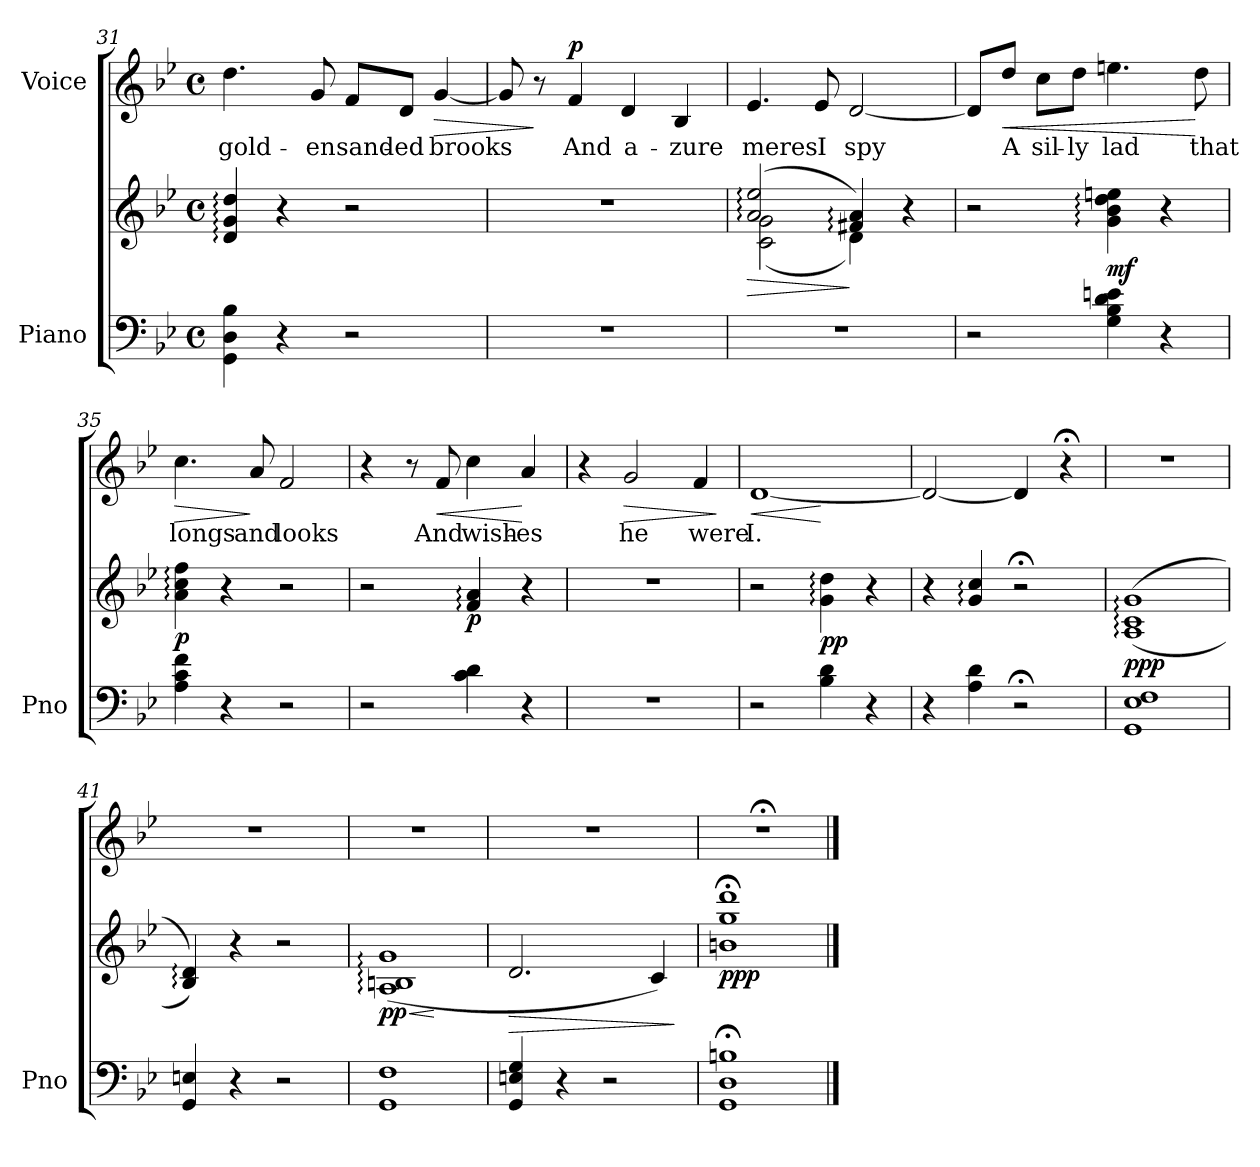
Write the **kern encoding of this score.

**kern	**kern	**dynam	**kern	**text	**dynam
*part2	*part2	*part2	*part1	*part1	*part1
*staff3	*staff2	*staff2/3	*staff1	*staff1	*staff1
*I"Piano	*	*	*I"Voice	*	*
*I'Pno	*	*	*	*	*
*clefF4	*clefG2	*	*clefG2	*	*
*k[b-e-]	*k[b-e-]	*	*k[b-e-]	*	*
*M4/4	*M4/4	*	*M4/4	*	*
*met(c)	*met(c)	*	*met(c)	*	*
=31	=31	=31	=31	=31	=31
!	!	!	!	!LO:LY:b	!
4GG\ 4D\ 4B-\	4d/: 4g/: 4dd/:	.	4.dd\	gold-	.
4r	4r	.	.	.	.
!	!	!	!	!LO:LY:b	!
.	.	.	8g/	-en	.
!	!	!	!	!LO:LY:b	!
2r	2r	.	8f/L	sand-	.
!	!	!	!	!LO:LY:b	!
.	.	.	8d/J	-ed	.
!	!	!	!	!LO:LY:b	!LO:HP:b
.	.	.	[4g/	brooks	>
=32	=32	=32	=32	=32	=32
1r	1r	.	8g/]	.	.
.	.	.	8r	.	]
!	!	!	!	!LO:LY:b	!LO:DY:a
.	.	.	4f/	And	p
!	!	!	!	!LO:LY:b	!
.	.	.	4d/	a-	.
!	!	!	!	!LO:LY:b	!
.	.	.	4B-/	-zure	.
=33	=33	=33	=33	=33	=33
!	!	!LO:HP:b	!	!LO:LY:b	!
*	*^	*	*	*	*
1r	(>2a/: 2ee-/:	(<2c\ 2g\	>	4.e-/	meres	.
!	!	!	!	!	!LO:LY:b	!
.	.	.	.	8e-/	I	.
!	!	!	!	!	!LO:LY:b	!
.	4f#X/: 4a/:)	4d\)	]	[2d/	spy	.
.	4r	4ryy	.	.	.	.
*	*v	*v	*	*	*	*
!!LO:LB:g=z
=34	=34	=34	=34	=34	=34
2r	2r	.	8d/L]	.	.
!	!	!	!	!LO:LY:b	!LO:HP:b
.	.	.	8dd/J	A	<
!	!	!	!	!LO:LY:b	!
.	.	.	8cc\L	sil-	.
!	!	!	!	!LO:LY:b	!
.	.	.	8dd\J	-ly	.
!	!	!LO:DY:b	!	!LO:LY:b	!
4G\ 4B-\ 4d\ 4en\	4g\: 4b-\: 4dd\: 4een\:	mf	4.een\	lad	.
4r	4r	.	.	.	.
!	!	!	!	!LO:LY:b	!
.	.	.	8dd\	that	[
=35	=35	=35	=35	=35	=35
!	!	!LO:DY:b	!	!LO:LY:b	!LO:HP:b
4A\ 4c\ 4f\	4a\: 4cc\: 4ff\:	p	4.cc\	longs	>
4r	4r	.	.	.	.
!	!	!	!	!LO:LY:b	!
.	.	.	8a/	and	]
!	!	!	!	!LO:LY:b	!
2r	2r	.	2f/	looks	.
=36	=36	=36	=36	=36	=36
2r	2r	.	4r	.	.
.	.	.	8r	.	.
!	!	!	!	!LO:LY:b	!LO:HP:b
.	.	.	8f/	And	<
!	!	!LO:DY:b	!	!LO:LY:b	!
4c\ 4d\	4f/: 4a/:	p	4cc\	wish-	.
!	!	!	!	!LO:LY:b	!
4r	4r	.	4a/	-es	[
=37	=37	=37	=37	=37	=37
1r	1r	.	4r	.	.
!	!	!	!	!LO:LY:b	!LO:HP:b
.	.	.	2g/	he	>
!	!	!	!	!LO:LY:b	!
.	.	.	4f/	were	.
.	.	.	.	.	]
!!LO:LB:g=z
=38	=38	=38	=38	=38	=38
!	!	!	!	!LO:LY:b	!LO:HP:b
*	*	*	*^	*	*
2r	2r	.	[1d	2ryy	I.	<
!	!	!LO:DY:b	!	!	!	!
4B-\ 4d\	4g\: 4dd\:	pp	.	2ryy	.	[
4r	4r	.	.	.	.	.
*	*	*	*v	*v	*	*
=39	=39	=39	=39	=39	=39
4r	4r	.	2d/_	.	.
4A\ 4d\	4g/: 4cc/:	.	.	.	.
2r;<	2r;<	.	4d/]	.	.
.	.	.	4r;<	.	.
=40	=40	=40	=40	=40	=40
*	*	*	*MM104	*	*
!	!	!LO:DY:b	!	!	!
1GG 1E- 1F	(<(>1A: 1c: 1g:	ppp	1r	.	.
=41	=41	=41	=41	=41	=41
4GG/ 4En/	4B-/: 4d/:))	.	1r	.	.
4r	4r	.	.	.	.
2r	2r	.	.	.	.
=42	=42	=42	=42	=42	=42
!	!	!LO:HP:b	!	!	!
!	!	!LO:DY:n=1:b	!	!	!
1GG 1F	(>1A: 1Bn: 1g:	< pp	1r	.	.
.	.	[	.	.	.
=43	=43	=43	=43	=43	=43
!	!	!LO:HP:b	!	!	!
4GG/ 4En/ 4G/	2.d:/	>	1r	.	.
4r	.	.	.	.	.
2r	.	.	.	.	.
.	4c/)	.	.	.	.
.	.	]	.	.	.
=44	=44	=44	=44	=44	=44
!	!	!LO:DY:b	!	!	!
1GG; 1D; 1Bn;	1bn;< 1gg;< 1ddd;<	ppp	1r;<	.	.
==	==	==	==	==	==
*-	*-	*-	*-	*-	*-
